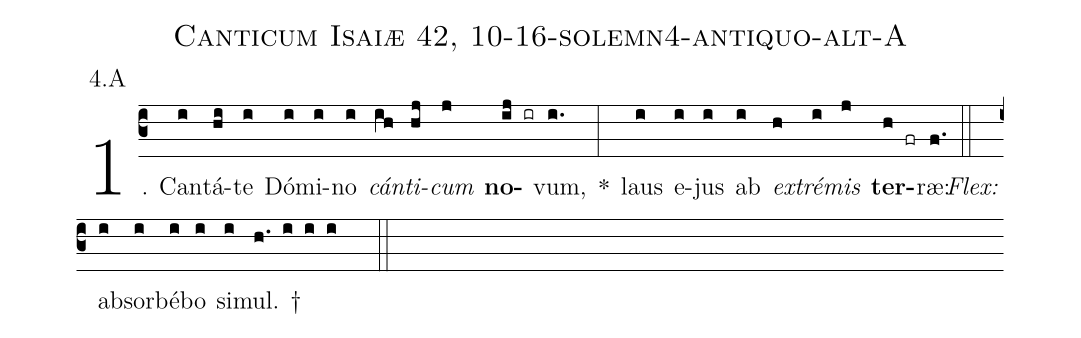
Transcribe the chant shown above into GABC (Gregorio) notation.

name: Canticum Isaiæ 42, 10-16-solemn4-antiquo-alt-A;
annotation: 4.A;
%%
(c3)1. Can(i)tá(hi)te(i) Dó(i)mi(i)no(i) <i>cán</i>(ih)<i>ti</i>(hj)<i>cum</i>(j) <b>no</b>(ij ir)vum,(i.) *(:) laus(i) e(i)jus(i) ab(i) <i>ex</i>(h)<i>tré</i>(i)<i>mis</i>(j) <b>ter</b>(h fr)ræ:(f.) (::)
<i>Flex:</i>()  ab(i)sor(i)bé(i)bo(i) si(i)mul. †(h. i i i  ::)
